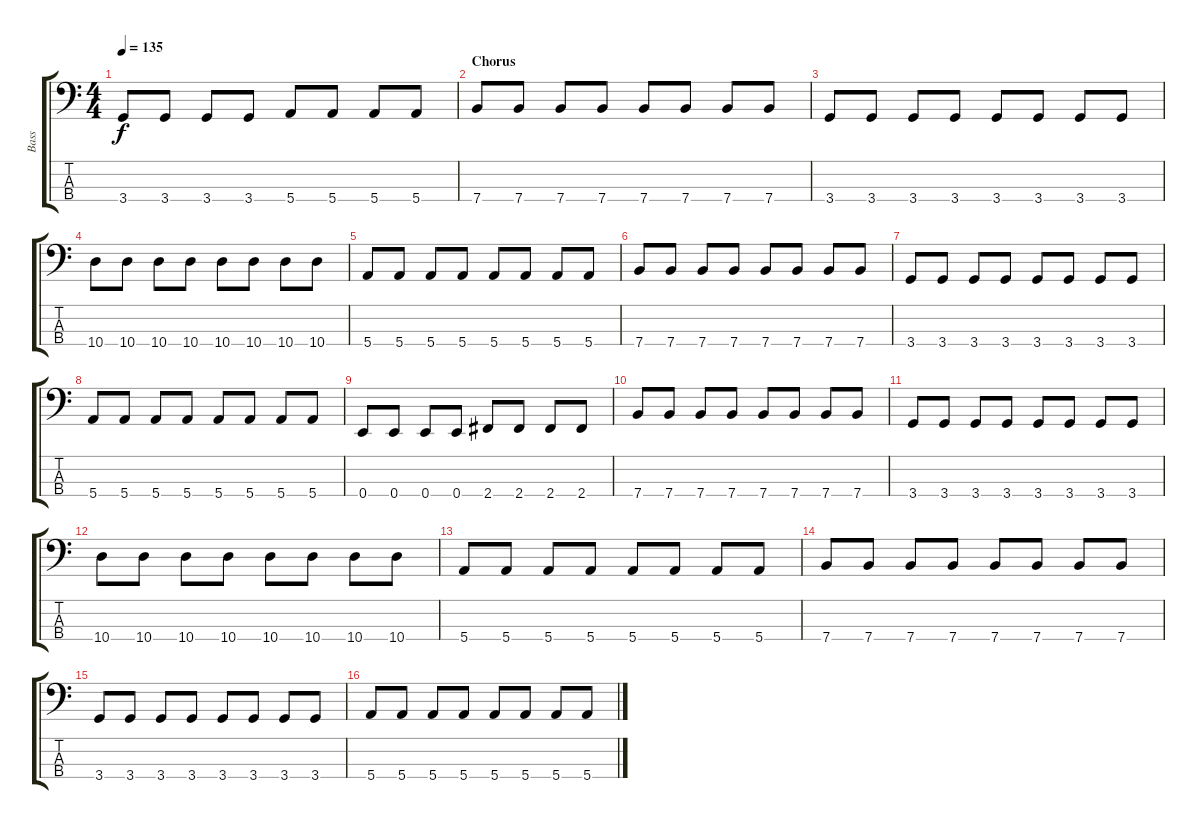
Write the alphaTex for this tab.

\track ("Bass" "Bass") {instrument electricbasspick}
\staff {score tabs}
\tuning (G2 D2 A1 E1) {hide}
\ts (4 4)
\tempo 135
\clef f4
\ks c
3.4.8{dy f} 3.4.8 3.4.8 3.4.8 5.4.8 5.4.8 5.4.8 5.4.8 |
\section ("" "Chorus")
7.4.8 7.4.8 7.4.8 7.4.8 7.4.8 7.4.8 7.4.8 7.4.8 |
3.4.8 3.4.8 3.4.8 3.4.8 3.4.8 3.4.8 3.4.8 3.4.8 |
10.4.8 10.4.8 10.4.8 10.4.8 10.4.8 10.4.8 10.4.8 10.4.8 |
5.4.8 5.4.8 5.4.8 5.4.8 5.4.8 5.4.8 5.4.8 5.4.8 |
7.4.8 7.4.8 7.4.8 7.4.8 7.4.8 7.4.8 7.4.8 7.4.8 |
3.4.8 3.4.8 3.4.8 3.4.8 3.4.8 3.4.8 3.4.8 3.4.8 |
5.4.8 5.4.8 5.4.8 5.4.8 5.4.8 5.4.8 5.4.8 5.4.8 |
0.4.8 0.4.8 0.4.8 0.4.8 2.4.8 2.4.8 2.4.8 2.4.8 |
7.4.8 7.4.8 7.4.8 7.4.8 7.4.8 7.4.8 7.4.8 7.4.8 |
3.4.8 3.4.8 3.4.8 3.4.8 3.4.8 3.4.8 3.4.8 3.4.8 |
10.4.8 10.4.8 10.4.8 10.4.8 10.4.8 10.4.8 10.4.8 10.4.8 |
5.4.8 5.4.8 5.4.8 5.4.8 5.4.8 5.4.8 5.4.8 5.4.8 |
7.4.8 7.4.8 7.4.8 7.4.8 7.4.8 7.4.8 7.4.8 7.4.8 |
3.4.8 3.4.8 3.4.8 3.4.8 3.4.8 3.4.8 3.4.8 3.4.8 |
5.4.8 5.4.8 5.4.8 5.4.8 5.4.8 5.4.8 5.4.8 5.4.8
